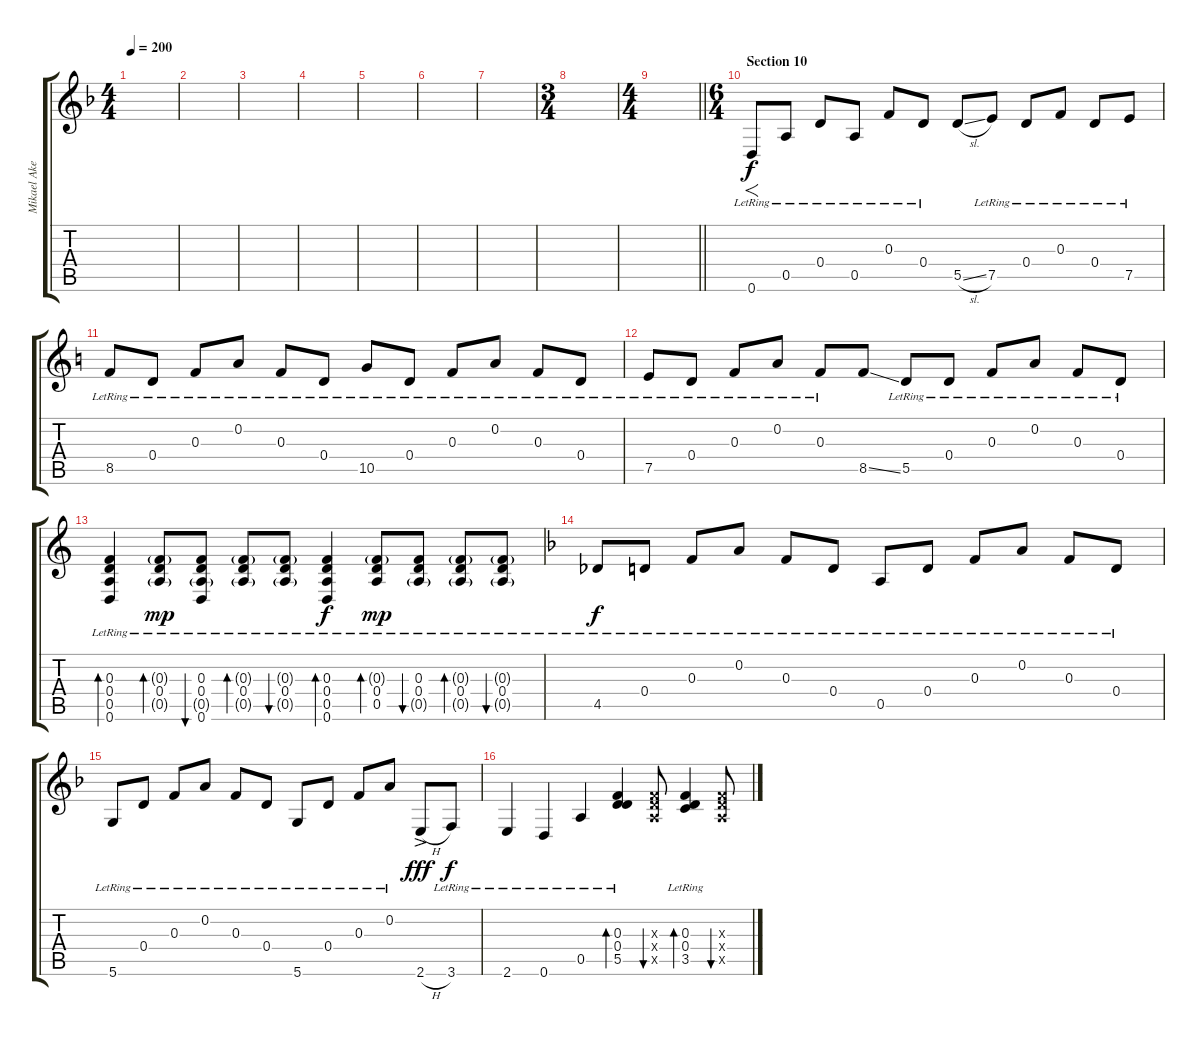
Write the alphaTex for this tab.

\track ("Mikael Akerfeldt (Acoustic)" "Mikael Ake") {instrument acousticguitarsteel}
\staff {score tabs}
\tuning (D4 A3 F3 D3 A2 D2) {hide}
\ts (4 4)
\tempo 200
\clef g2
\ks f
|
|
|
|
|
|
|
\ts (3 4)
|
\ts (4 4)
\barLineRight lightlight
|
\ts (6 4)
\section ("" "Section 10")
0.6{lr}.8{f volume 9} 0.5{lr}.8 0.4{lr}.8 0.5{lr}.8 0.3{lr}.8 0.4{lr}.8 5.5{sl}.8 7.5{lr}.8 0.4{lr}.8 0.3{lr}.8 0.4{lr}.8 7.5{lr}.8 |
\ks c
8.5{lr}.8 0.4{lr}.8 0.3{lr}.8 0.2{lr}.8 0.3{lr}.8 0.4{lr}.8 10.5{lr}.8 0.4{lr}.8 0.3{lr}.8 0.2{lr}.8 0.3{lr}.8 0.4{lr}.8 |
7.5{lr}.8 0.4{lr}.8 0.3{lr}.8 0.2{lr}.8 0.3{lr}.8 8.5{ss}.8 5.5{lr}.8 0.4{lr}.8 0.3{lr}.8 0.2{lr}.8 0.3{lr}.8 0.4{lr}.8 |
(0.3{lr} 0.4{lr} 0.5{lr} 0.6{lr}).4{bd 120} (0.3{g lr} 0.4{lr} 0.5{g lr}).8{bd 120 dy mp} (0.3{lr} 0.4{lr} 0.5{g lr} 0.6{lr}).8{bu 120} (0.3{g lr} 0.4{lr} 0.5{g lr}).8{bd 120} (0.3{g lr} 0.4{lr} 0.5{g lr}).8{bu 120} (0.3{lr} 0.4{lr} 0.5{lr} 0.6{lr}).4{bd 120 dy f} (0.3{g lr} 0.4{lr} 0.5{lr}).8{bd 120 dy mp} (0.3{lr} 0.4{lr} 0.5{g lr}).8{bu 120} (0.3{g lr} 0.4{lr} 0.5{g lr}).8{bd 120} (0.3{g lr} 0.4{lr} 0.5{g lr}).8{bu 120} |
\ks f
4.5{lr}.8{dy f} 0.4{lr}.8 0.3{lr}.8 0.2{lr}.8 0.3{lr}.8 0.4{lr}.8 0.5{lr}.8 0.4{lr}.8 0.3{lr}.8 0.2{lr}.8 0.3{lr}.8 0.4{lr}.8 |
5.6{lr}.8 0.4{lr}.8 0.3{lr}.8 0.2{lr}.8 0.3{lr}.8 0.4{lr}.8 5.6{lr}.8 0.4{lr}.8 0.3{lr}.8 0.2{lr}.8 2.6{h ac}.8{dy fff} 3.6{lr}.8{dy f} |
2.6{lr}.4 0.6{lr}.4 0.5{lr}.4 (0.3{lr} 0.4{lr} 5.5{lr}).4{bd 120} (0.3{x} 0.4{x} 0.5{x}).8{bu 120} (0.3{lr} 0.4{lr} 3.5{lr}).4{bd 120} (0.3{x} 0.4{x} 0.5{x}).8{bu 120}
